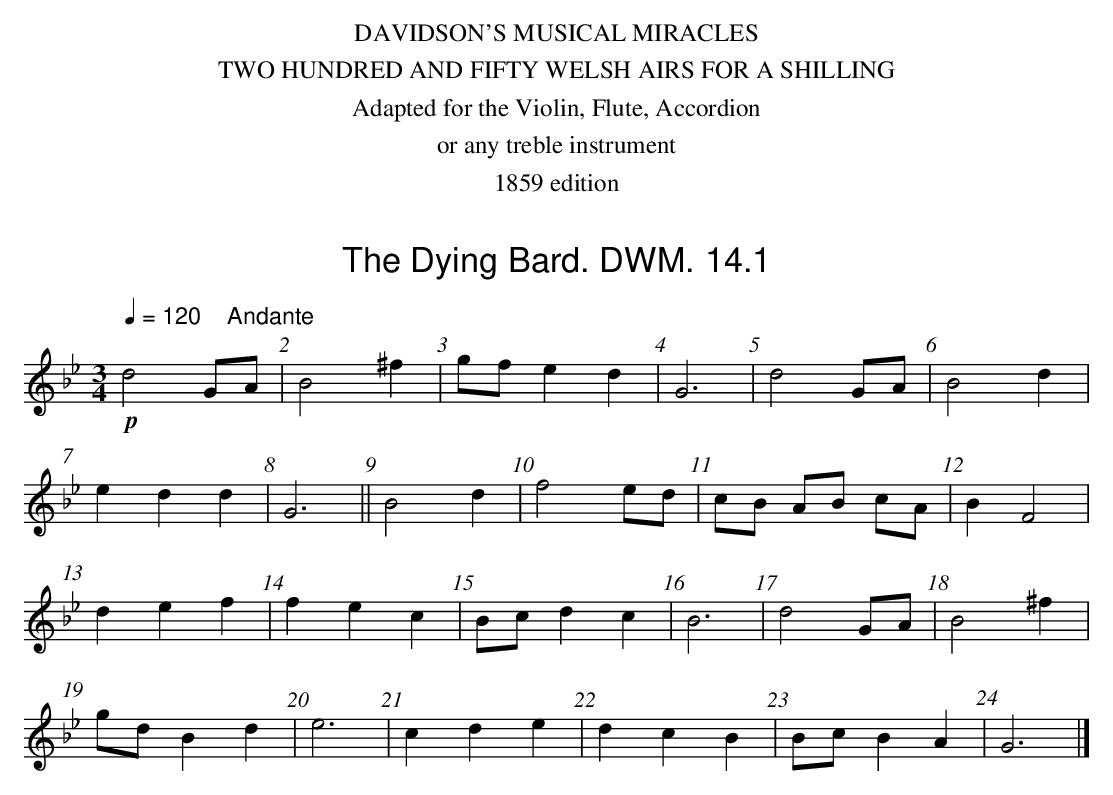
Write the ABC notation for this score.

X:1
T:Dying Bard. DWM. 14.1, The
M:3/4
L:1/4
Q:1/4=120 "    Andante"
K:Gm
!p!d2G/A/|B2 ^f|g/f/ ed|G3|d2 G/A/|B2d|
edd|G3||B2d|f2e/d/|c/B/ A/B/ c/A/|B F2|
def|fec|B/c/ dc|B3|d2 G/A/|B2 ^f|
g/d/ Bd|e3|cde|dcB|B/c/ BA|G3|]
